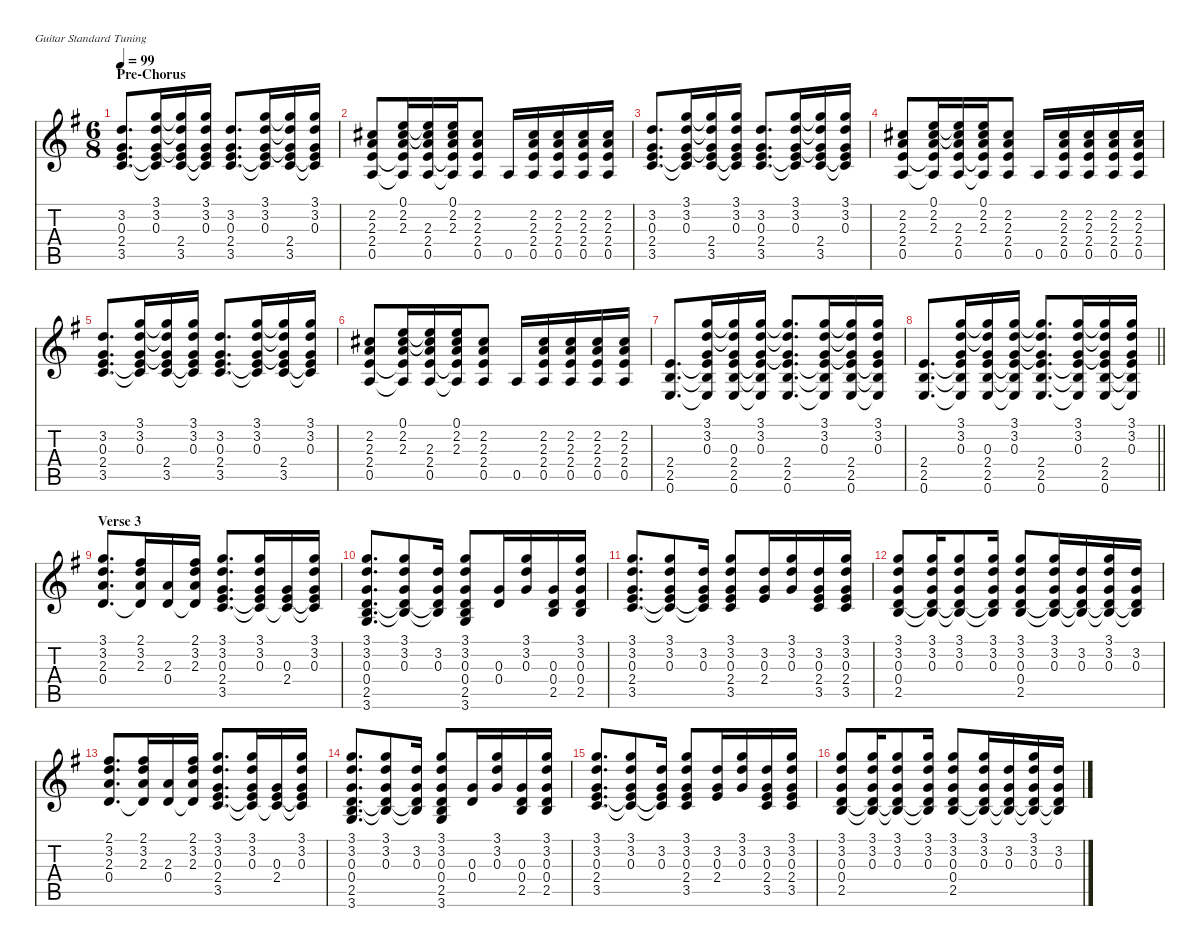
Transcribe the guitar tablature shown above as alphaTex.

\defaultSystemsLayout 4
\hideDynamics
\bracketExtendMode nobrackets
\singleTrackTrackNamePolicy hidden
\multiTrackTrackNamePolicy hidden
\otherSystemsTrackNameOrientation horizontal
\track ("Stone Gossard" "s.guit.") {defaultSystemsLayout 4 instrument acousticguitarsteel}
\staff {score tabs}
\tuning (E4 B3 G3 D3 A2 E2)
\ts (6 8)
\section ("" "Pre-Chorus")
\tempo 99
\clef g2
\ks g
(3.2{acc forcenatural} 0.3{acc forcenatural} 2.4{acc forcenatural} 3.5{acc forcenatural}).8{d dy f beam Up} (3.1{acc forcenatural} 3.2{acc forcenatural} 0.3{acc forcenatural} 2.4{t acc forcenatural} 3.5{t acc forcenatural}).16{beam Up} (3.1{t acc forcenatural} 3.2{t acc forcenatural} 0.3{t acc forcenatural} 2.4{acc forcenatural} 3.5{acc forcenatural}).16{beam Up} (3.1{acc forcenatural} 3.2{acc forcenatural} 0.3{acc forcenatural} 2.4{t acc forcenatural} 3.5{t acc forcenatural}).16{dy mf beam Up} (3.2{acc forcenatural} 0.3{acc forcenatural} 2.4{acc forcenatural} 3.5{acc forcenatural}).8{d dy f beam Up} (3.1{acc forcenatural} 3.2{acc forcenatural} 0.3{acc forcenatural} 2.4{t acc forcenatural} 3.5{t acc forcenatural}).16{dy mf beam Up} (3.1{t acc forcenatural} 3.2{t acc forcenatural} 0.3{t acc forcenatural} 2.4{acc forcenatural} 3.5{acc forcenatural}).16{dy f beam Up} (3.1{acc forcenatural} 3.2{acc forcenatural} 0.3{acc forcenatural} 2.4{t acc forcenatural} 3.5{t acc forcenatural}).16{dy mf beam Up} |
(2.2{acc #} 2.3{acc forcenatural} 2.4{acc forcenatural} 0.5{acc forcenatural}).8{dy f beam Up} (0.1{acc forcenatural} 2.2{acc #} 2.3{acc forcenatural} 2.4{t acc forcenatural} 0.5{t acc forcenatural}).16{dy ff beam Up} (0.1{t acc forcenatural} 2.2{t acc #} 2.3{acc forcenatural} 2.4{acc forcenatural} 0.5{acc forcenatural}).16{dy f beam Up} (0.1{acc forcenatural} 2.2{acc #} 2.3{acc forcenatural} 2.4{t acc forcenatural} 0.5{t acc forcenatural}).16{beam Up} (2.2{acc #} 2.3{acc forcenatural} 2.4{acc forcenatural} 0.5{acc forcenatural}).8{beam Up} 0.5{acc forcenatural}.16{dy ff beam Up} (2.2{acc #} 2.3{acc forcenatural} 2.4{acc forcenatural} 0.5{acc forcenatural}).16{dy f beam Up} (2.2{acc #} 2.3{acc forcenatural} 2.4{acc forcenatural} 0.5{acc forcenatural}).16{beam Up} (2.2{acc #} 2.3{acc forcenatural} 2.4{acc forcenatural} 0.5{acc forcenatural}).16{beam Up} (2.2{acc #} 2.3{acc forcenatural} 2.4{acc forcenatural} 0.5{acc forcenatural}).16{dy ff beam Up} |
(3.2{acc forcenatural} 0.3{acc forcenatural} 2.4{acc forcenatural} 3.5{acc forcenatural}).8{d dy f beam Up} (3.1{acc forcenatural} 3.2{acc forcenatural} 0.3{acc forcenatural} 2.4{t acc forcenatural} 3.5{t acc forcenatural}).16{beam Up} (3.1{t acc forcenatural} 3.2{t acc forcenatural} 0.3{t acc forcenatural} 2.4{acc forcenatural} 3.5{acc forcenatural}).16{beam Up} (3.1{acc forcenatural} 3.2{acc forcenatural} 0.3{acc forcenatural} 2.4{t acc forcenatural} 3.5{t acc forcenatural}).16{dy mf beam Up} (3.2{acc forcenatural} 0.3{acc forcenatural} 2.4{acc forcenatural} 3.5{acc forcenatural}).8{d dy f beam Up} (3.1{acc forcenatural} 3.2{acc forcenatural} 0.3{acc forcenatural} 2.4{t acc forcenatural} 3.5{t acc forcenatural}).16{dy mf beam Up} (3.1{t acc forcenatural} 3.2{t acc forcenatural} 0.3{t acc forcenatural} 2.4{acc forcenatural} 3.5{acc forcenatural}).16{dy f beam Up} (3.1{acc forcenatural} 3.2{acc forcenatural} 0.3{acc forcenatural} 2.4{t acc forcenatural} 3.5{t acc forcenatural}).16{dy mf beam Up} |
(2.2{acc #} 2.3{acc forcenatural} 2.4{acc forcenatural} 0.5{acc forcenatural}).8{dy f beam Up} (0.1{acc forcenatural} 2.2{acc #} 2.3{acc forcenatural} 2.4{t acc forcenatural} 0.5{t acc forcenatural}).16{dy ff beam Up} (0.1{t acc forcenatural} 2.2{t acc #} 2.3{acc forcenatural} 2.4{acc forcenatural} 0.5{acc forcenatural}).16{dy f beam Up} (0.1{acc forcenatural} 2.2{acc #} 2.3{acc forcenatural} 2.4{t acc forcenatural} 0.5{t acc forcenatural}).16{beam Up} (2.2{acc #} 2.3{acc forcenatural} 2.4{acc forcenatural} 0.5{acc forcenatural}).8{beam Up} 0.5{acc forcenatural}.16{dy ff beam Up} (2.2{acc #} 2.3{acc forcenatural} 2.4{acc forcenatural} 0.5{acc forcenatural}).16{dy f beam Up} (2.2{acc #} 2.3{acc forcenatural} 2.4{acc forcenatural} 0.5{acc forcenatural}).16{beam Up} (2.2{acc #} 2.3{acc forcenatural} 2.4{acc forcenatural} 0.5{acc forcenatural}).16{beam Up} (2.2{acc #} 2.3{acc forcenatural} 2.4{acc forcenatural} 0.5{acc forcenatural}).16{dy ff beam Up} |
(3.2{acc forcenatural} 0.3{acc forcenatural} 2.4{acc forcenatural} 3.5{acc forcenatural}).8{d dy f beam Up} (3.1{acc forcenatural} 3.2{acc forcenatural} 0.3{acc forcenatural} 2.4{t acc forcenatural} 3.5{t acc forcenatural}).16{beam Up} (3.1{t acc forcenatural} 3.2{t acc forcenatural} 0.3{t acc forcenatural} 2.4{acc forcenatural} 3.5{acc forcenatural}).16{beam Up} (3.1{acc forcenatural} 3.2{acc forcenatural} 0.3{acc forcenatural} 2.4{t acc forcenatural} 3.5{t acc forcenatural}).16{dy mf beam Up} (3.2{acc forcenatural} 0.3{acc forcenatural} 2.4{acc forcenatural} 3.5{acc forcenatural}).8{d dy f beam Up} (3.1{acc forcenatural} 3.2{acc forcenatural} 0.3{acc forcenatural} 2.4{t acc forcenatural} 3.5{t acc forcenatural}).16{dy mf beam Up} (3.1{t acc forcenatural} 3.2{t acc forcenatural} 0.3{t acc forcenatural} 2.4{acc forcenatural} 3.5{acc forcenatural}).16{dy f beam Up} (3.1{acc forcenatural} 3.2{acc forcenatural} 0.3{acc forcenatural} 2.4{t acc forcenatural} 3.5{t acc forcenatural}).16{dy mf beam Up} |
(2.2{acc #} 2.3{acc forcenatural} 2.4{acc forcenatural} 0.5{acc forcenatural}).8{dy f beam Up} (0.1{acc forcenatural} 2.2{acc #} 2.3{acc forcenatural} 2.4{t acc forcenatural} 0.5{t acc forcenatural}).16{dy ff beam Up} (0.1{t acc forcenatural} 2.2{t acc #} 2.3{acc forcenatural} 2.4{acc forcenatural} 0.5{acc forcenatural}).16{dy f beam Up} (0.1{acc forcenatural} 2.2{acc #} 2.3{acc forcenatural} 2.4{t acc forcenatural} 0.5{t acc forcenatural}).16{beam Up} (2.2{acc #} 2.3{acc forcenatural} 2.4{acc forcenatural} 0.5{acc forcenatural}).8{beam Up} 0.5{acc forcenatural}.16{dy ff beam Up} (2.2{acc #} 2.3{acc forcenatural} 2.4{acc forcenatural} 0.5{acc forcenatural}).16{dy f beam Up} (2.2{acc #} 2.3{acc forcenatural} 2.4{acc forcenatural} 0.5{acc forcenatural}).16{beam Up} (2.2{acc #} 2.3{acc forcenatural} 2.4{acc forcenatural} 0.5{acc forcenatural}).16{beam Up} (2.2{acc #} 2.3{acc forcenatural} 2.4{acc forcenatural} 0.5{acc forcenatural}).16{dy ff beam Up} |
(2.4{acc forcenatural} 2.5{acc forcenatural} 0.6{acc forcenatural}).8{d dy f beam Up} (3.1{acc forcenatural} 3.2{acc forcenatural} 0.3{acc forcenatural} 2.4{t acc forcenatural} 2.5{t acc forcenatural} 0.6{t acc forcenatural}).16{dy mf beam Up} (3.1{t acc forcenatural} 3.2{t acc forcenatural} 0.3{acc forcenatural} 2.4{acc forcenatural} 2.5{acc forcenatural} 0.6{acc forcenatural}).16{beam Up} (3.1{acc forcenatural} 3.2{acc forcenatural} 0.3{acc forcenatural} 2.4{t acc forcenatural} 2.5{t acc forcenatural} 0.6{t acc forcenatural}).16{beam Up} (3.1{t acc forcenatural} 3.2{t acc forcenatural} 0.3{t acc forcenatural} 2.4{acc forcenatural} 2.5{acc forcenatural} 0.6{acc forcenatural}).8{d dy f beam Up} (3.1{acc forcenatural} 3.2{acc forcenatural} 0.3{acc forcenatural} 2.4{t acc forcenatural} 2.5{t acc forcenatural} 0.6{t acc forcenatural}).16{dy mf beam Up} (3.1{t acc forcenatural} 3.2{t acc forcenatural} 0.3{t acc forcenatural} 2.4{acc forcenatural} 2.5{acc forcenatural} 0.6{acc forcenatural}).16{beam Up} (3.1{acc forcenatural} 3.2{acc forcenatural} 0.3{acc forcenatural} 2.4{t acc forcenatural} 2.5{t acc forcenatural} 0.6{t acc forcenatural}).16{beam Up} |
\barLineRight lightlight
(2.4{acc forcenatural} 2.5{acc forcenatural} 0.6{acc forcenatural}).8{d dy f beam Up} (3.1{acc forcenatural} 3.2{acc forcenatural} 0.3{acc forcenatural} 2.4{t acc forcenatural} 2.5{t acc forcenatural} 0.6{t acc forcenatural}).16{dy mp beam Up} (3.1{t acc forcenatural} 3.2{t acc forcenatural} 0.3{acc forcenatural} 2.4{acc forcenatural} 2.5{acc forcenatural} 0.6{acc forcenatural}).16{beam Up} (3.1{acc forcenatural} 3.2{acc forcenatural} 0.3{acc forcenatural} 2.4{t acc forcenatural} 2.5{t acc forcenatural} 0.6{t acc forcenatural}).16{beam Up} (3.1{t acc forcenatural} 3.2{t acc forcenatural} 0.3{t acc forcenatural} 2.4{acc forcenatural} 2.5{acc forcenatural} 0.6{acc forcenatural}).8{d dy f beam Up} (3.1{acc forcenatural} 3.2{acc forcenatural} 0.3{acc forcenatural} 2.4{t acc forcenatural} 2.5{t acc forcenatural} 0.6{t acc forcenatural}).16{dy mp beam Up} (3.1{t acc forcenatural} 3.2{t acc forcenatural} 0.3{t acc forcenatural} 2.4{acc forcenatural} 2.5{acc forcenatural} 0.6{acc forcenatural}).16{beam Up} (3.1{acc forcenatural} 3.2{acc forcenatural} 0.3{acc forcenatural} 2.4{t acc forcenatural} 2.5{t acc forcenatural} 0.6{t acc forcenatural}).16{beam Up} |
\section ("" "Verse 3")
(3.1{acc forcenatural} 3.2{acc forcenatural} 2.3{acc forcenatural} 0.4{acc forcenatural}).8{d dy f beam Up} (2.1{acc #} 3.2{acc forcenatural} 2.3{acc forcenatural} 0.4{t acc forcenatural}).16{dy mf beam Up} (2.3{acc forcenatural} 0.4{acc forcenatural}).16{beam Up} (2.1{acc #} 3.2{acc forcenatural} 2.3{acc forcenatural} 0.4{t acc forcenatural}).16{beam Up} (3.1{acc forcenatural} 3.2{acc forcenatural} 0.3{acc forcenatural} 2.4{acc forcenatural} 3.5{acc forcenatural}).8{d beam Up} (3.1{acc forcenatural} 3.2{acc forcenatural} 0.3{acc forcenatural} 2.4{t acc forcenatural} 3.5{t acc forcenatural}).16{beam Up} (0.3{acc forcenatural} 2.4{acc forcenatural} 3.5{t acc forcenatural}).16{beam Up} (3.1{acc forcenatural} 3.2{acc forcenatural} 0.3{acc forcenatural} 2.4{t acc forcenatural} 3.5{t acc forcenatural}).16{beam Up} |
(3.1{acc forcenatural} 3.2{acc forcenatural} 0.3{acc forcenatural} 0.4{acc forcenatural} 2.5{acc forcenatural} 3.6{acc forcenatural}).8{d beam Up} (3.1{acc forcenatural} 3.2{acc forcenatural} 0.3{acc forcenatural} 0.4{t acc forcenatural} 2.5{t acc forcenatural}).8{beam Up} (3.2{acc forcenatural} 0.3{acc forcenatural} 0.4{t acc forcenatural} 2.5{t acc forcenatural}).16{beam Up} (3.1{acc forcenatural} 3.2{acc forcenatural} 0.3{acc forcenatural} 0.4{acc forcenatural} 2.5{acc forcenatural} 3.6{acc forcenatural}).8{beam Up} (0.3{acc forcenatural} 0.4{acc forcenatural}).16{beam Up} (3.1{acc forcenatural} 3.2{acc forcenatural} 0.3{acc forcenatural}).16{beam Up} (0.3{acc forcenatural} 0.4{acc forcenatural} 2.5{acc forcenatural}).16{beam Up} (3.1{acc forcenatural} 3.2{acc forcenatural} 0.3{acc forcenatural} 0.4{acc forcenatural} 2.5{acc forcenatural}).16{beam Up} |
(3.1{acc forcenatural} 3.2{acc forcenatural} 0.3{acc forcenatural} 2.4{acc forcenatural} 3.5{acc forcenatural}).8{d dy f beam Up} (3.1{acc forcenatural} 3.2{acc forcenatural} 0.3{acc forcenatural} 2.4{t acc forcenatural} 3.5{t acc forcenatural}).8{beam Up} (3.2{acc forcenatural} 0.3{acc forcenatural} 2.4{t acc forcenatural} 3.5{t acc forcenatural}).16{dy mf beam Up} (3.1{acc forcenatural} 3.2{acc forcenatural} 0.3{acc forcenatural} 2.4{acc forcenatural} 3.5{acc forcenatural}).8{dy f beam Up} (3.2{acc forcenatural} 0.3{acc forcenatural} 2.4{acc forcenatural}).16{beam Up} (3.1{acc forcenatural} 3.2{acc forcenatural} 0.3{acc forcenatural}).16{beam Up} (3.2{acc forcenatural} 0.3{acc forcenatural} 2.4{acc forcenatural} 3.5{acc forcenatural}).16{dy mf beam Up} (3.1{acc forcenatural} 3.2{acc forcenatural} 0.3{acc forcenatural} 2.4{acc forcenatural} 3.5{acc forcenatural}).16{dy f beam Up} |
(3.1{acc forcenatural} 3.2{acc forcenatural} 0.3{acc forcenatural} 0.4{acc forcenatural} 2.5{acc forcenatural}).8{beam Up} (3.1{acc forcenatural} 3.2{acc forcenatural} 0.3{acc forcenatural} 0.4{t acc forcenatural} 2.5{t acc forcenatural}).16{beam Up} (3.1{acc forcenatural} 3.2{acc forcenatural} 0.3{acc forcenatural} 0.4{t acc forcenatural} 2.5{t acc forcenatural}).8{dy mf beam Up} (3.1{acc forcenatural} 3.2{acc forcenatural} 0.3{acc forcenatural} 0.4{t acc forcenatural} 2.5{t acc forcenatural}).16{dy f beam Up} (3.1{acc forcenatural} 3.2{acc forcenatural} 0.3{acc forcenatural} 0.4{acc forcenatural} 2.5{acc forcenatural}).8{beam Up} (3.1{acc forcenatural} 3.2{acc forcenatural} 0.3{acc forcenatural} 0.4{t acc forcenatural} 2.5{t acc forcenatural}).16{beam Up} (3.2{acc forcenatural} 0.3{acc forcenatural} 0.4{t acc forcenatural} 2.5{t acc forcenatural}).16{dy mf beam Up} (3.1{acc forcenatural} 3.2{acc forcenatural} 0.3{acc forcenatural} 0.4{t acc forcenatural} 2.5{t acc forcenatural}).16{dy f beam Up} (3.2{acc forcenatural} 0.3{acc forcenatural} 0.4{t acc forcenatural} 2.5{t acc forcenatural}).16{beam Up} |
(2.1{acc #} 3.2{acc forcenatural} 2.3{acc forcenatural} 0.4{acc forcenatural}).8{d dy mf beam Up} (2.1{acc #} 3.2{acc forcenatural} 2.3{acc forcenatural} 0.4{t acc forcenatural}).16{beam Up} (2.3{acc forcenatural} 0.4{acc forcenatural}).16{beam Up} (2.1{acc #} 3.2{acc forcenatural} 2.3{acc forcenatural} 0.4{t acc forcenatural}).16{beam Up} (3.1{acc forcenatural} 3.2{acc forcenatural} 0.3{acc forcenatural} 2.4{acc forcenatural} 3.5{acc forcenatural}).8{d beam Up} (3.1{acc forcenatural} 3.2{acc forcenatural} 0.3{acc forcenatural} 2.4{t acc forcenatural} 3.5{t acc forcenatural}).16{beam Up} (0.3{acc forcenatural} 2.4{acc forcenatural} 3.5{t acc forcenatural}).16{beam Up} (3.1{acc forcenatural} 3.2{acc forcenatural} 0.3{acc forcenatural} 2.4{t acc forcenatural} 3.5{t acc forcenatural}).16{beam Up} |
(3.1{acc forcenatural} 3.2{acc forcenatural} 0.3{acc forcenatural} 0.4{acc forcenatural} 2.5{acc forcenatural} 3.6{acc forcenatural}).8{d beam Up} (3.1{acc forcenatural} 3.2{acc forcenatural} 0.3{acc forcenatural} 0.4{t acc forcenatural} 2.5{t acc forcenatural}).8{beam Up} (3.2{acc forcenatural} 0.3{acc forcenatural} 0.4{t acc forcenatural} 2.5{t acc forcenatural}).16{beam Up} (3.1{acc forcenatural} 3.2{acc forcenatural} 0.3{acc forcenatural} 0.4{acc forcenatural} 2.5{acc forcenatural} 3.6{acc forcenatural}).8{beam Up} (0.3{acc forcenatural} 0.4{acc forcenatural}).16{beam Up} (3.1{acc forcenatural} 3.2{acc forcenatural} 0.3{acc forcenatural}).16{beam Up} (0.3{acc forcenatural} 0.4{acc forcenatural} 2.5{acc forcenatural}).16{beam Up} (3.1{acc forcenatural} 3.2{acc forcenatural} 0.3{acc forcenatural} 0.4{acc forcenatural} 2.5{acc forcenatural}).16{beam Up} |
(3.1{acc forcenatural} 3.2{acc forcenatural} 0.3{acc forcenatural} 2.4{acc forcenatural} 3.5{acc forcenatural}).8{d dy f beam Up} (3.1{acc forcenatural} 3.2{acc forcenatural} 0.3{acc forcenatural} 2.4{t acc forcenatural} 3.5{t acc forcenatural}).8{beam Up} (3.2{acc forcenatural} 0.3{acc forcenatural} 2.4{t acc forcenatural} 3.5{t acc forcenatural}).16{dy mf beam Up} (3.1{acc forcenatural} 3.2{acc forcenatural} 0.3{acc forcenatural} 2.4{acc forcenatural} 3.5{acc forcenatural}).8{dy f beam Up} (3.2{acc forcenatural} 0.3{acc forcenatural} 2.4{acc forcenatural}).16{beam Up} (3.1{acc forcenatural} 3.2{acc forcenatural} 0.3{acc forcenatural}).16{beam Up} (3.2{acc forcenatural} 0.3{acc forcenatural} 2.4{acc forcenatural} 3.5{acc forcenatural}).16{dy mf beam Up} (3.1{acc forcenatural} 3.2{acc forcenatural} 0.3{acc forcenatural} 2.4{acc forcenatural} 3.5{acc forcenatural}).16{dy f beam Up} |
(3.1{acc forcenatural} 3.2{acc forcenatural} 0.3{acc forcenatural} 0.4{acc forcenatural} 2.5{acc forcenatural}).8{beam Up} (3.1{acc forcenatural} 3.2{acc forcenatural} 0.3{acc forcenatural} 0.4{t acc forcenatural} 2.5{t acc forcenatural}).16{beam Up} (3.1{acc forcenatural} 3.2{acc forcenatural} 0.3{acc forcenatural} 0.4{t acc forcenatural} 2.5{t acc forcenatural}).8{dy mf beam Up} (3.1{acc forcenatural} 3.2{acc forcenatural} 0.3{acc forcenatural} 0.4{t acc forcenatural} 2.5{t acc forcenatural}).16{dy f beam Up} (3.1{acc forcenatural} 3.2{acc forcenatural} 0.3{acc forcenatural} 0.4{acc forcenatural} 2.5{acc forcenatural}).8{beam Up} (3.1{acc forcenatural} 3.2{acc forcenatural} 0.3{acc forcenatural} 0.4{t acc forcenatural} 2.5{t acc forcenatural}).16{beam Up} (3.2{acc forcenatural} 0.3{acc forcenatural} 0.4{t acc forcenatural} 2.5{t acc forcenatural}).16{dy mf beam Up} (3.1{acc forcenatural} 3.2{acc forcenatural} 0.3{acc forcenatural} 0.4{t acc forcenatural} 2.5{t acc forcenatural}).16{dy f beam Up} (3.2{acc forcenatural} 0.3{acc forcenatural} 0.4{t acc forcenatural} 2.5{t acc forcenatural}).16{beam Up}
